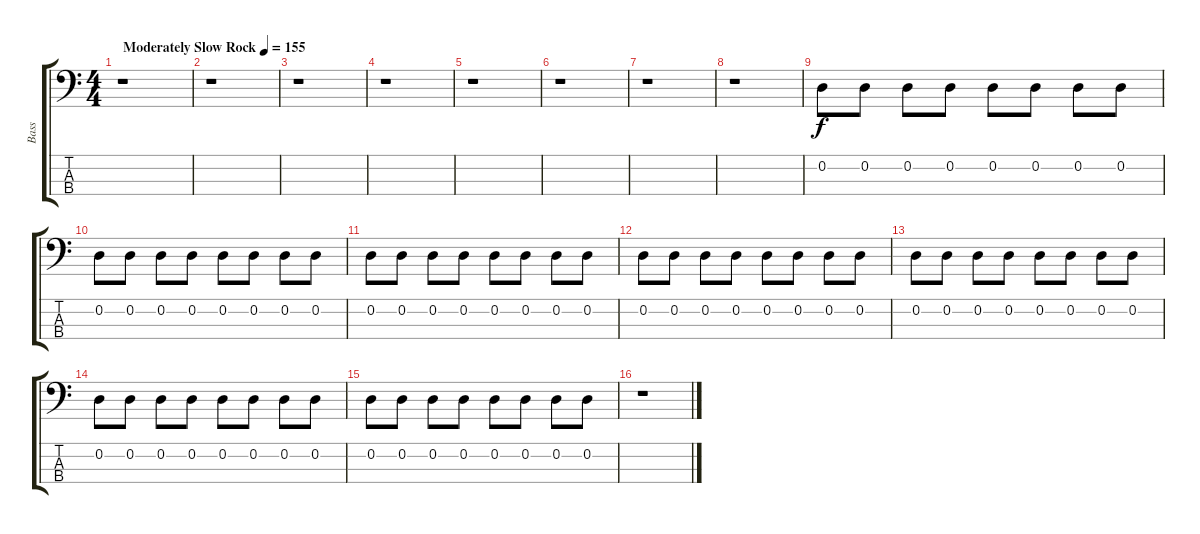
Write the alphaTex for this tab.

\track ("Bass" "Bass") {instrument electricbasspick}
\staff {score tabs}
\tuning (G2 D2 A1 E1) {hide}
\ts (4 4)
\tempo (155 "Moderately Slow Rock")
\clef f4
\ks c
r.1{dy f instrument electricbasspick} |
r.1 |
r.1 |
r.1 |
r.1 |
r.1 |
r.1 |
r.1 |
0.2.8 0.2.8 0.2.8 0.2.8 0.2.8 0.2.8 0.2.8 0.2.8 |
0.2.8 0.2.8 0.2.8 0.2.8 0.2.8 0.2.8 0.2.8 0.2.8 |
0.2.8 0.2.8 0.2.8 0.2.8 0.2.8 0.2.8 0.2.8 0.2.8 |
0.2.8 0.2.8 0.2.8 0.2.8 0.2.8 0.2.8 0.2.8 0.2.8 |
0.2.8 0.2.8 0.2.8 0.2.8 0.2.8 0.2.8 0.2.8 0.2.8 |
0.2.8 0.2.8 0.2.8 0.2.8 0.2.8 0.2.8 0.2.8 0.2.8 |
0.2.8 0.2.8 0.2.8 0.2.8 0.2.8 0.2.8 0.2.8 0.2.8 |
r.1
